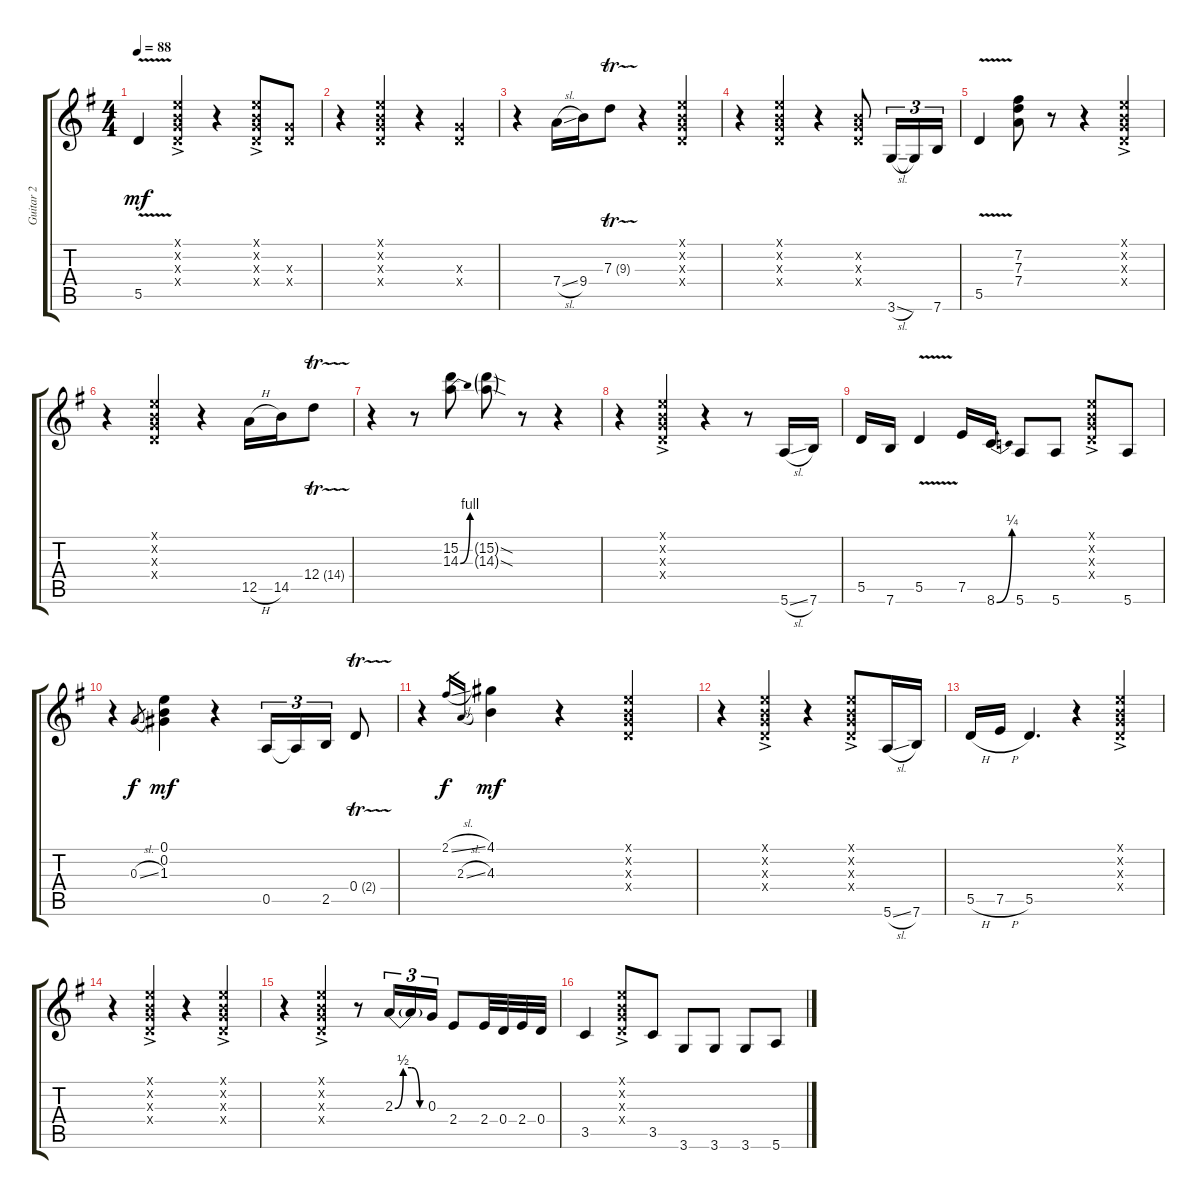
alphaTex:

\track ("Guitar 2" "Guitar 2") {instrument electricguitarjazz}
\staff {score tabs}
\tuning (E4 B3 G3 D3 A2 E2) {hide}
\ts (4 4)
\tempo 88
\clef g2
\ks g
5.5{v}.4{dy mf} (0.1{ac x} 0.2{x} 0.3{x} 0.4{x}).4 r.4 (0.1{ac x} 0.2{x} 0.3{x} 0.4{x}).8 (0.3{x} 0.4{x}).8 |
r.4 (0.1{x} 0.2{x} 0.3{x} 0.4{x}).4 r.4 (0.3{x} 0.4{x}).4 |
r.4 7.4{sl}.16 9.4.16 7.3{tr (9 64)}.8 r.4 (0.1{x} 0.2{x} 0.3{x} 0.4{x}).4 |
r.4 (0.1{x} 0.2{x} 0.3{x} 0.4{x}).4 r.4 (0.2{x} 0.3{x} 0.4{x}).8 3.6{sl}.16{tu (3 2)} 3.6{t}.16{tu (3 2)} 7.6.16{tu (3 2)} |
5.5{v}.4 (7.2 7.3 7.4).8 r.8 r.4 (0.1{ac x} 0.2{x} 0.3{x} 0.4{x}).4 |
r.4 (0.1{x} 0.2{x} 0.3{x} 0.4{x}).4 r.4 12.5{h}.16 14.5.16 12.4{tr (14 64)}.8 |
r.4 r.8 (15.2 14.3{be (bend 0 0 60 4)}).8 (15.2{sod g} 14.3{sod g}).8 r.8 r.4 |
r.4 (0.1{ac x} 0.2{x} 0.3{x} 0.4{x}).4 r.4 r.8 5.6{sl}.16 7.6.16 |
5.5.16 7.6.16 5.5{v}.4 7.5.16 8.6{be (bend 0 0 60 1)}.16 5.6.8 5.6.8 (0.1{ac x} 0.2{x} 0.3{x} 0.4{x}).8 5.6.8 |
r.4 0.3{sl}.8{gr dy f} (0.1 0.2 1.3).4{dy mf} r.4 0.5.16{tu (3 2)} 0.5{t}.16{tu (3 2)} 2.5.16{tu (3 2)} 0.4{tr (2 64)}.8 |
r.4 2.1{sl}.16{gr dy f} 2.3{sl}.16{gr} (4.1 4.3).4{dy mf} r.4 (0.1{x} 0.2{x} 0.3{x} 0.4{x}).4 |
r.4 (0.1{ac x} 0.2{x} 0.3{x} 0.4{x}).4 r.4 (0.1{x} 0.2{x} 0.3{x} 0.4{ac x}).8 5.6{sl}.16 7.6.16 |
5.5{h}.16 7.5{h}.16 5.5.4{d} r.4 (0.1{ac x} 0.2{x} 0.3{x} 0.4{x}).4 |
r.4 (0.1{ac x} 0.2{x} 0.3{x} 0.4{x}).4 r.4 (0.1{ac x} 0.2{x} 0.3{x} 0.4{x}).4 |
r.4 (0.1{ac x} 0.2{x} 0.3{x} 0.4{x}).4 r.8 2.3{be (custom 0 0 15 2 30 2 45 0 60 0)}.16{tu (3 2)} 2.3{t}.16{tu (3 2)} 0.3.16{tu (3 2)} 2.4.8 2.4.32 0.4.32 2.4.32 0.4.32 |
3.5.4 (0.1{x} 0.2{x} 0.3{x} 0.4{ac x}).8 3.5.8 3.6.8 3.6.8 3.6.8 5.6.8
